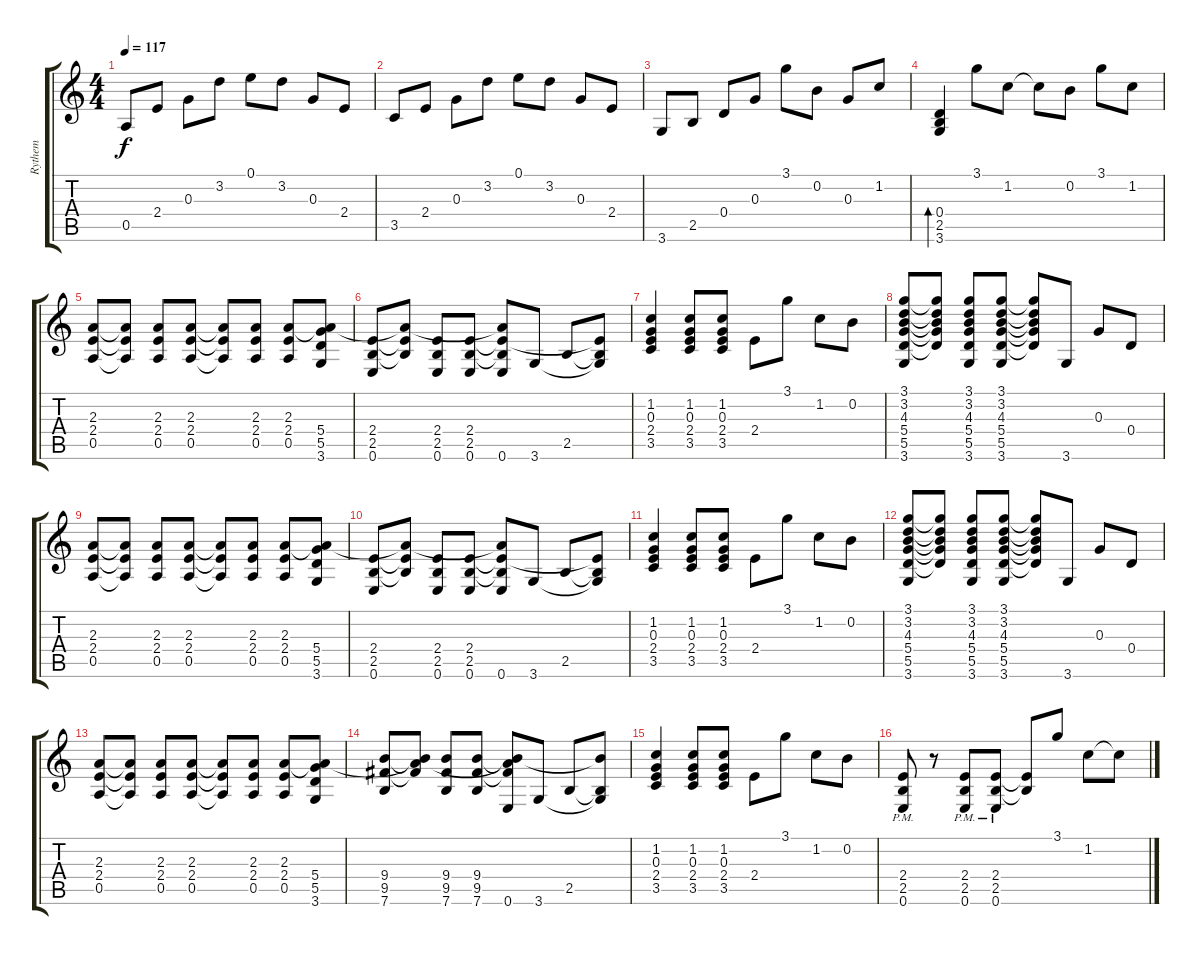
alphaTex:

\track ("Rythem" "Rythem") {instrument acousticguitarsteel}
\staff {score tabs}
\tuning (E4 B3 G3 D3 A2 E2) {hide}
\ts (4 4)
\tempo 117
\clef g2
\ks c
0.5.8{dy f} 2.4.8 0.3.8 3.2.8 0.1.8 3.2.8 0.3.8 2.4.8 |
3.5.8 2.4.8 0.3.8 3.2.8 0.1.8 3.2.8 0.3.8 2.4.8 |
3.6.8 2.5.8 0.4.8 0.3.8 3.1.8 0.2.8 0.3.8 1.2.8 |
(0.4 2.5 3.6).4{bd 120} 3.1.8 1.2.8 1.2{t}.8 0.2.8 3.1.8 1.2.8 |
(2.3 2.4 0.5).8 (2.3{t} 2.4{t} 0.5{t}).8 (2.3 2.4 0.5).8 (2.3 2.4 0.5).8 (2.3{t} 2.4{t} 0.5{t}).8 (2.3 2.4 0.5).8 (2.3 2.4 0.5).8 (2.3{t} 5.4 5.5 3.6).8 |
(2.4 2.5 0.6).8 (2.3{t} 2.4{t} 2.5{t}).8 (2.4 2.5 0.6).8 (2.4 2.5 0.6).8 (2.3{t} 2.4{t} 2.5{t} 0.6).8 3.6.8 2.5.8 (2.4{t} 2.5{t} 3.6{t}).8 |
(1.2 0.3 2.4 3.5).4 (1.2 0.3 2.4 3.5).8 (1.2 0.3 2.4 3.5).8 2.4.8 3.1.8 1.2.8 0.2.8 |
(3.1 3.2 4.3 5.4 5.5 3.6).8 (3.1{t} 3.2{t} 4.3{t} 5.4{t} 5.5{t}).8 (3.1 3.2 4.3 5.4 5.5 3.6).8 (3.1 3.2 4.3 5.4 5.5 3.6).8 (3.1{t} 3.2{t} 4.3{t} 5.4{t} 5.5{t}).8 3.6.8 0.3.8 0.4.8 |
(2.3 2.4 0.5).8 (2.3{t} 2.4{t} 0.5{t}).8 (2.3 2.4 0.5).8 (2.3 2.4 0.5).8 (2.3{t} 2.4{t} 0.5{t}).8 (2.3 2.4 0.5).8 (2.3 2.4 0.5).8 (2.3{t} 5.4 5.5 3.6).8 |
(2.4 2.5 0.6).8 (2.3{t} 2.4{t} 2.5{t}).8 (2.4 2.5 0.6).8 (2.4 2.5 0.6).8 (2.3{t} 2.4{t} 2.5{t} 0.6).8 3.6.8 2.5.8 (2.4{t} 2.5{t} 3.6{t}).8 |
(1.2 0.3 2.4 3.5).4 (1.2 0.3 2.4 3.5).8 (1.2 0.3 2.4 3.5).8 2.4.8 3.1.8 1.2.8 0.2.8 |
(3.1 3.2 4.3 5.4 5.5 3.6).8 (3.1{t} 3.2{t} 4.3{t} 5.4{t} 5.5{t}).8 (3.1 3.2 4.3 5.4 5.5 3.6).8 (3.1 3.2 4.3 5.4 5.5 3.6).8 (3.1{t} 3.2{t} 4.3{t} 5.4{t} 5.5{t}).8 3.6.8 0.3.8 0.4.8 |
(2.3 2.4 0.5).8 (2.3{t} 2.4{t} 0.5{t}).8 (2.3 2.4 0.5).8 (2.3 2.4 0.5).8 (2.3{t} 2.4{t} 0.5{t}).8 (2.3 2.4 0.5).8 (2.3 2.4 0.5).8 (2.3{t} 5.4 5.5 3.6).8 |
(9.4 9.5 7.6).8 (2.3{t} 9.4{t} 9.5{t}).8 (9.4 9.5 7.6).8 (9.4 9.5 7.6).8 (2.3{t} 9.4{t} 9.5{t} 0.6).8 3.6.8 2.5.8 (9.4{t} 2.5{t} 3.6{t}).8 |
(1.2 0.3 2.4 3.5).4 (1.2 0.3 2.4 3.5).8 (1.2 0.3 2.4 3.5).8 2.4.8 3.1.8 1.2.8 0.2.8 |
(2.4{pm} 2.5{pm} 0.6{pm}).8 r.8 (2.4{pm} 2.5{pm} 0.6{pm}).8 (2.4{pm} 2.5{pm} 0.6{pm}).8 (2.4{t} 2.5{t}).8 3.1.8 1.2.8 1.2{t}.8
